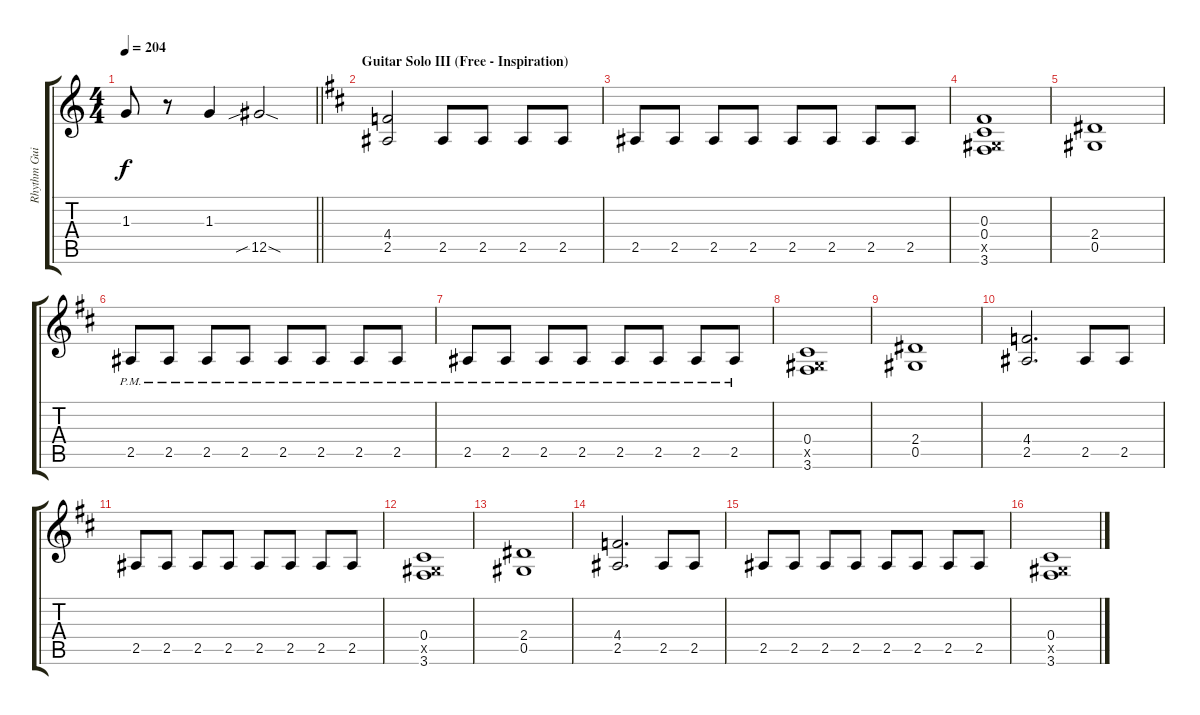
\track ("Rhythm Guitar (Malmsteen)" "Rhythm Gui") {instrument distortionguitar}
\staff {score tabs}
\tuning (Eb4 Bb3 Gb3 Db3 Ab2 Eb2) {hide}
\ts (4 4)
\tempo 204
\clef g2
\barLineRight lightlight
\ks c
1.3.8{dy f} r.8 1.3.4 12.5{sib sod}.2 |
\section ("" "Guitar Solo III (Free - Inspiration)")
\ks d
(4.4 2.5).2 2.5.8 2.5.8 2.5.8 2.5.8 |
2.5.8 2.5.8 2.5.8 2.5.8 2.5.8 2.5.8 2.5.8 2.5.8 |
(0.3 0.4 0.5{x} 3.6).1 |
(2.4 0.5).1 |
2.5{pm}.8 2.5{pm}.8 2.5{pm}.8 2.5{pm}.8 2.5{pm}.8 2.5{pm}.8 2.5{pm}.8 2.5{pm}.8 |
2.5{pm}.8 2.5{pm}.8 2.5{pm}.8 2.5{pm}.8 2.5{pm}.8 2.5{pm}.8 2.5{pm}.8 2.5{pm}.8 |
(0.4 0.5{x} 3.6).1 |
(2.4 0.5).1 |
(4.4 2.5).2{d} 2.5.8 2.5.8 |
2.5.8 2.5.8 2.5.8 2.5.8 2.5.8 2.5.8 2.5.8 2.5.8 |
(0.4 0.5{x} 3.6).1 |
(2.4 0.5).1 |
(4.4 2.5).2{d} 2.5.8 2.5.8 |
2.5.8 2.5.8 2.5.8 2.5.8 2.5.8 2.5.8 2.5.8 2.5.8 |
(0.4 0.5{x} 3.6).1
